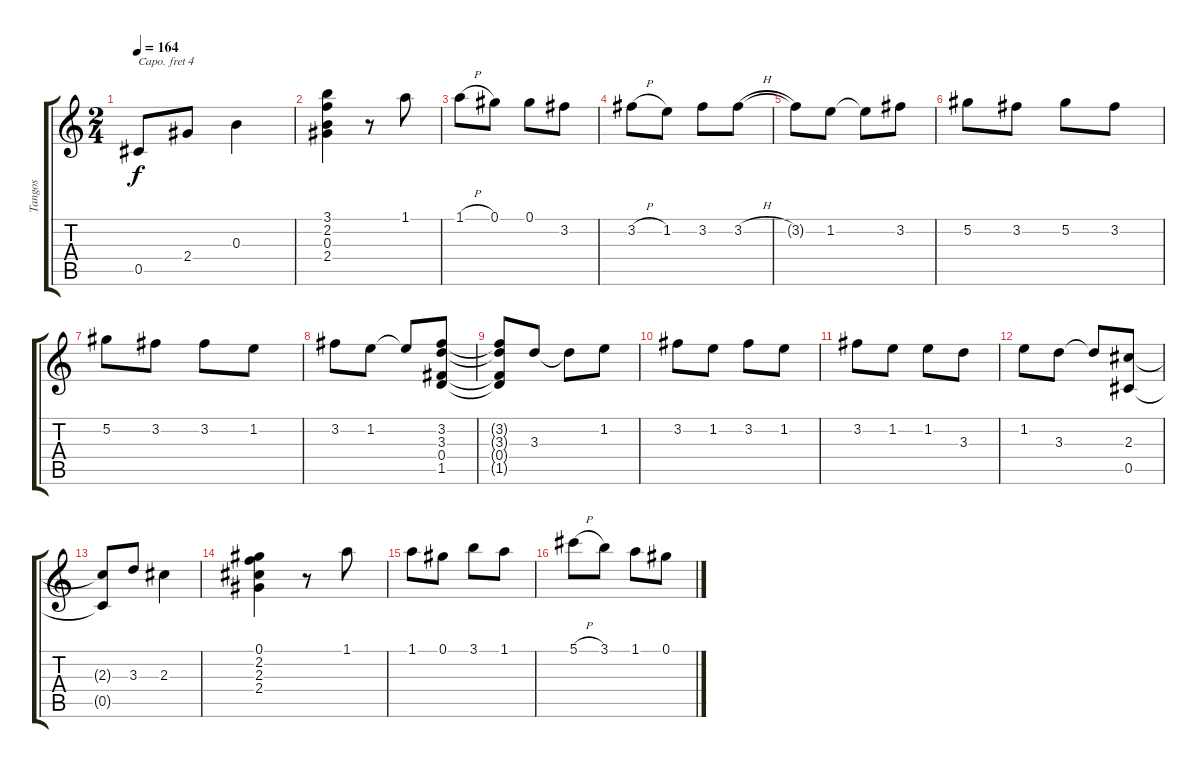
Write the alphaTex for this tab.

\track ("Tangos" "Tangos") {instrument acousticguitarnylon}
\staff {score tabs}
\capo 4
\tuning (E4 B3 G3 D3 A2 E2) {hide}
\ts (2 4)
\tempo 164
\clef g2
\ks c
0.5.8{dy f} 2.4.8 0.3.4 |
(3.1 2.2 0.3 2.4).4 r.8 1.1.8 |
1.1{h}.8 0.1.8 0.1.8 3.2.8 |
3.2{h}.8 1.2.8 3.2.8 3.2{h}.8 |
3.2{t}.8 1.2.8 1.2{t}.8 3.2.8 |
5.2.8 3.2.8 5.2.8 3.2.8 |
5.2.8 3.2.8 3.2.8 1.2.8 |
3.2.8 1.2.8 1.2{t}.8 (3.2 3.3 0.4 1.5).8 |
(3.2{t} 3.3{t} 0.4{t} 1.5{t}).8 3.3.8 3.3{t}.8 1.2.8 |
3.2.8 1.2.8 3.2.8 1.2.8 |
3.2.8 1.2.8 1.2.8 3.3.8 |
1.2.8 3.3.8 3.3{t}.8 (2.3 0.5).8 |
(2.3{t} 0.5{t}).8 3.3.8 2.3.4 |
(0.1 2.2 2.3 2.4).4 r.8 1.1.8 |
1.1.8 0.1.8 3.1.8 1.1.8 |
5.1{h}.8 3.1.8 1.1.8 0.1.8
